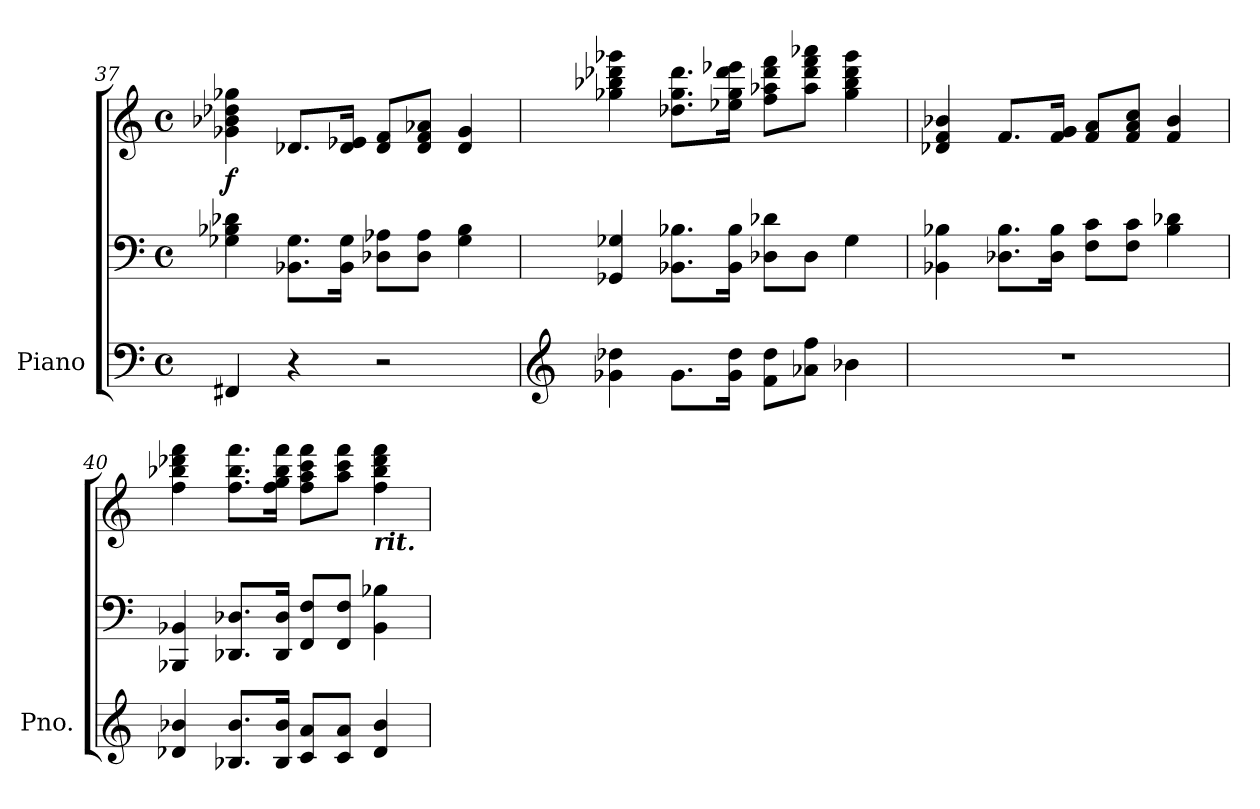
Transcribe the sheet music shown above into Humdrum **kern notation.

**kern	**kern	**kern	**dynam
*part1	*part1	*part1	*part1
*staff3	*staff2	*staff1	*staff1/2/3
*I"Piano	*	*	*
*I'Pno.	*	*	*
*clefF4	*clefF4	*clefG2	*
*k[]	*k[]	*k[]	*
*M4/4	*M4/4	*M4/4	*
*met(c)	*met(c)	*met(c)	*
=37	=37	=37	=37
!	!	!	!LO:DY:b
4FF#X/	4G-X\ 4B-X\ 4d-X\	4g-X\ 4b-X\ 4dd-X\ 4gg-X\	f
4r	8.BB-X\ 8.G-\L	8.d-X/L	.
.	16BB-\ 16G-\Jk	16d-/ 16e-X/Jk	.
2r	8D-X\ 8A-X\L	8d-/ 8f/L	.
.	8D-\ 8A-\J	8d-/ 8f/ 8a-X/J	.
.	4G-\ 4B-\	4d-/ 4g-/	.
=38	=38	=38	=38
*clefG2	*	*	*
4g-X\ 4dd-X\	4GG-X/ 4G-X/	4gg-X\ 4bb-X\ 4ddd-X\ 4ggg-X\	.
8.g-\L	8.BB-X\ 8.B-X\L	8.dd-X\ 8.gg-\ 8.ddd-\L	.
16g-\ 16dd-\Jk	16BB-\ 16B-\Jk	16ee-X\ 16gg-\ 16ddd-\ 16eee-X\Jk	.
8f\ 8dd-\L	8D-X\ 8d-X\L	8ff\ 8aa-X\ 8ddd-\ 8fff\L	.
8a-X\ 8ff\J	8D-\J	8aa-\ 8ddd-\ 8fff\ 8aaa-X\J	.
4b-X\	4G-\	4gg-\ 4bb-\ 4ddd-\ 4ggg-\	.
=39	=39	=39	=39
1r	4BB-X\ 4B-X\	4d-X/ 4f/ 4b-X/	.
.	8.D-X\ 8.B-\L	8.f/L	.
.	16D-\ 16B-\Jk	16f/ 16g/Jk	.
.	8F\ 8c\L	8f/ 8a/L	.
.	8F\ 8c\J	8f/ 8a/ 8cc/J	.
.	4B-\ 4d-X\	4f/ 4b-/	.
!!LO:LB:g=z
=40	=40	=40	=40
4d-X/ 4b-X/	4BBB-X/ 4BB-X/	4ff\ 4bb-X\ 4ddd-X\ 4fff\	.
8.B-X/ 8.b-/L	8.DD-X/ 8.D-X/L	8.ff\ 8.bb-\ 8.fff\L	.
16B-/ 16b-/Jk	16DD-/ 16D-/Jk	16ff\ 16gg\ 16bb-\ 16fff\Jk	.
*	*	*MM110	*
8c/ 8a/L	8FF/ 8F/L	8ff\ 8aa\ 8ccc\ 8fff\L	.
*	*	*MM106	*
8c/ 8a/J	8FF/ 8F/J	8aa\ 8ccc\ 8fff\J	.
*	*	*MM102	*
!	!	!LO:TX:b:Bi:t=rit.	!
4d-/ 4b-/	4BB-\ 4B-X\	4ff\ 4bb-\ 4ddd-\ 4fff\	.
=	=	=	=
*-	*-	*-	*-
